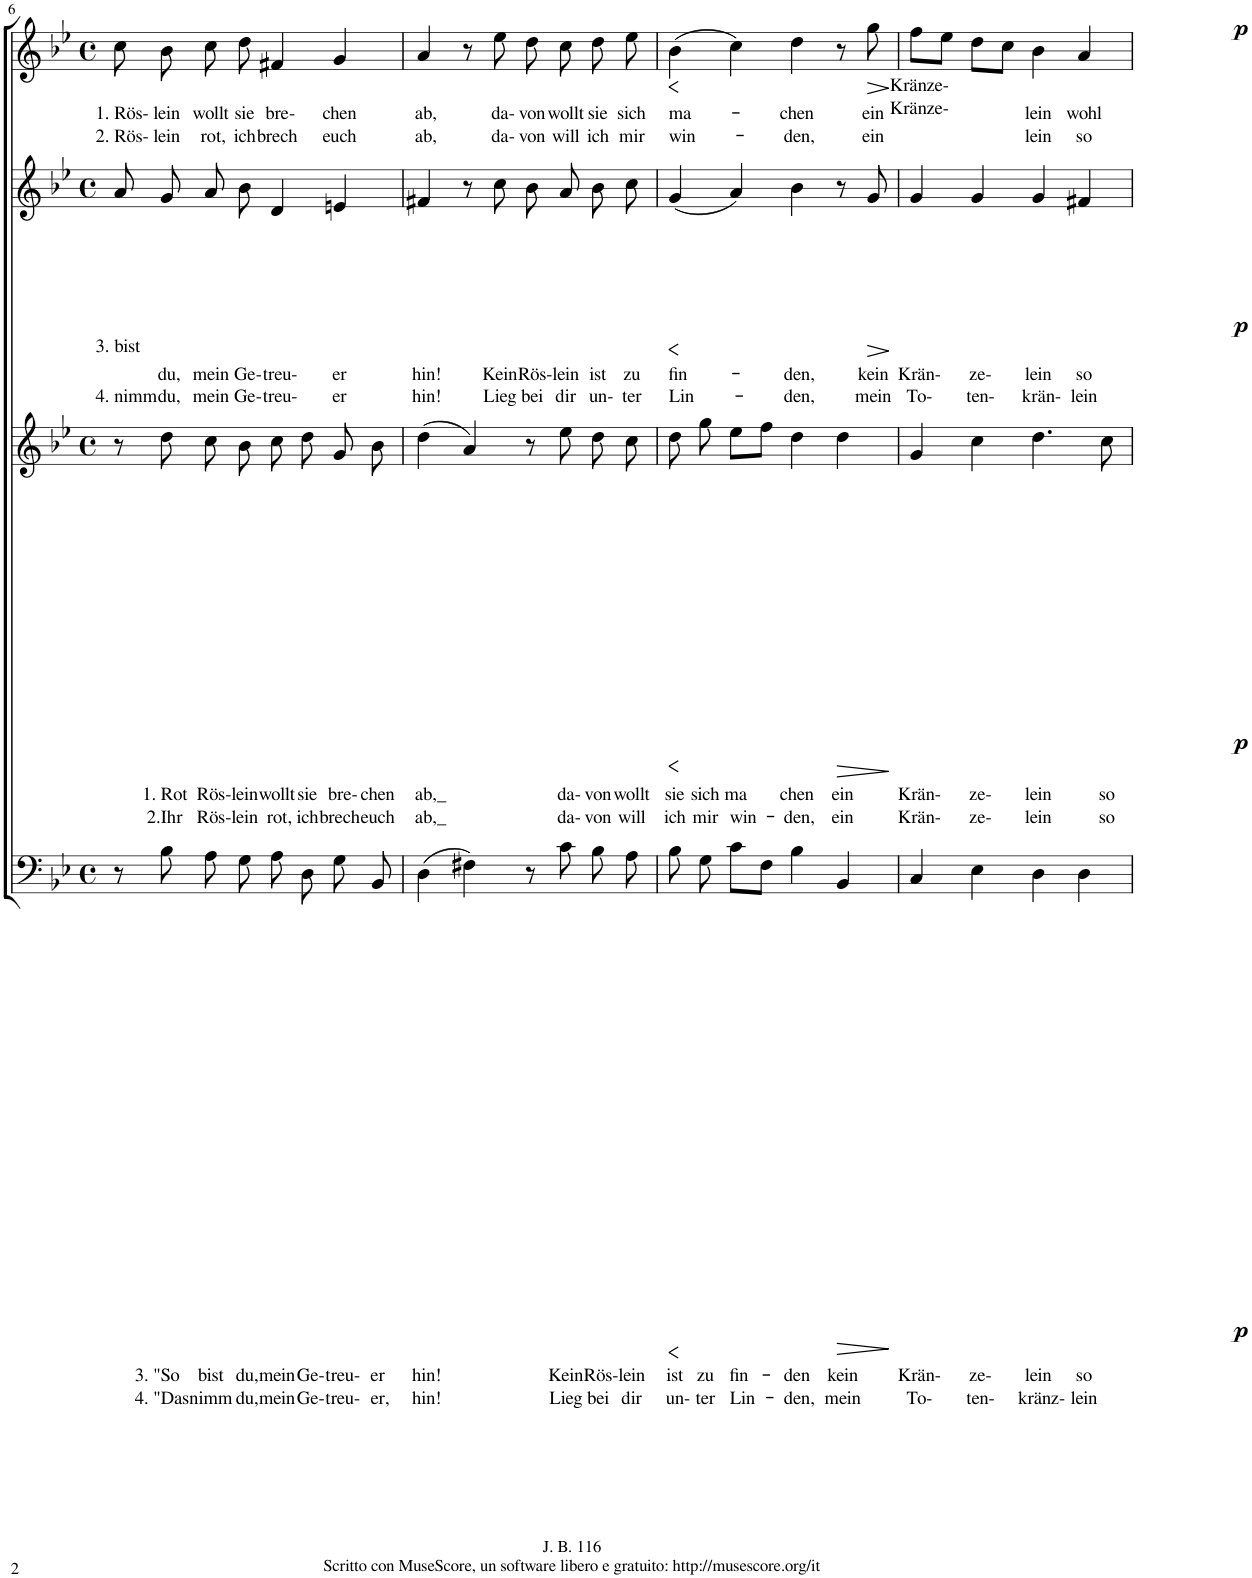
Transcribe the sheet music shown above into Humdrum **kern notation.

**kern	**text	**text	**dynam	**kern	**text	**text	**dynam	**kern	**text	**text	**dynam	**kern	**text	**text	**dynam
*part4	*part4	*part4	*part4	*part3	*part3	*part3	*part3	*part2	*part2	*part2	*part2	*part1	*part1	*part1	*part1
*staff4	*staff4	*staff4	*staff4	*staff3	*staff3	*staff3	*staff3	*staff2	*staff2	*staff2	*staff2	*staff1	*staff1	*staff1	*staff1
*I"Baẞ	*	*	*	*I"Tenor	*	*	*	*I"Alt	*	*	*	*I"Sopran	*	*	*
!!LO:PB:g=z
*clefF4	*	*	*	*clefG2	*	*	*	*clefG2	*	*	*	*clefG2	*	*	*
*k[b-e-]	*	*	*	*k[b-e-]	*	*	*	*k[b-e-]	*	*	*	*k[b-e-]	*	*	*
*M4/4	*	*	*	*M4/4	*	*	*	*M4/4	*	*	*	*M4/4	*	*	*
*met(c)	*	*	*	*met(c)	*	*	*	*met(c)	*	*	*	*met(c)	*	*	*
=6	=6	=6	=6	=6	=6	=6	=6	=6	=6	=6	=6	=6	=6	=6	=6
!	!	!	!	!	!	!	!	!	!LO:LY:b	!LO:LY:b	!	!	!LO:LY:b	!LO:LY:b	!
8r	.	.	.	8r	.	.	.	8a/L	3. bist	4. nimm	.	8cc\	1. Rös-	2. Rös-	.
!	!LO:LY:b	!LO:LY:b	!	!	!LO:LY:b	!LO:LY:b	!	!	!LO:LY:b	!LO:LY:b	!	!	!LO:LY:b	!LO:LY:b	!
8B-\	3. "So	4. "Das	.	8dd\	1. Rot	2.Ihr	.	8g/J	du,	du,	.	8b-\	lein	lein	.
!	!LO:LY:b	!LO:LY:b	!	!	!LO:LY:b	!LO:LY:b	!	!	!LO:LY:b	!LO:LY:b	!	!	!LO:LY:b	!LO:LY:b	!
8A\	bist	nimm	.	8cc\	Rös-	Rös-	.	8a/L	mein	mein	.	8cc\	wollt	rot,	.
!	!LO:LY:b	!LO:LY:b	!	!	!LO:LY:b	!LO:LY:b	!	!	!LO:LY:b	!LO:LY:b	!	!	!LO:LY:b	!LO:LY:b	!
8G\	du,	du,	.	8b-\	lein	lein	.	8b-/J	Ge-	Ge-	.	8dd\	sie	ich	.
!	!LO:LY:b	!LO:LY:b	!	!	!LO:LY:b	!LO:LY:b	!	!	!LO:LY:b	!LO:LY:b	!	!	!LO:LY:b	!LO:LY:b	!
8A\	mein	mein	.	8cc\	wollt	rot,	.	4d/	treu-	treu-	.	4f#X/	bre-	brech	.
!	!LO:LY:b	!LO:LY:b	!	!	!LO:LY:b	!LO:LY:b	!	!	!	!	!	!	!	!	!
8D\	Ge-	Ge-	.	8dd\	sie	ich	.	.	.	.	.	.	.	.	.
!	!LO:LY:b	!LO:LY:b	!	!	!LO:LY:b	!LO:LY:b	!	!	!LO:LY:b	!LO:LY:b	!	!	!LO:LY:b	!LO:LY:b	!
8G\	treu-	treu-	.	8g/	bre-	brech	.	4en/	er	er	.	4g/	chen	euch	.
!	!LO:LY:b	!LO:LY:b	!	!	!LO:LY:b	!LO:LY:b	!	!	!	!	!	!	!	!	!
8BB-/	er	er,	.	8b-\	chen	euch	.	.	.	.	.	.	.	.	.
=7	=7	=7	=7	=7	=7	=7	=7	=7	=7	=7	=7	=7	=7	=7	=7
!	!LO:LY:b	!LO:LY:b	!	!	!LO:LY:b	!LO:LY:b	!	!	!LO:LY:b	!LO:LY:b	!	!	!LO:LY:b	!LO:LY:b	!
(4D\	hin!	hin!	.	(4dd\	ab,_	ab,_	.	4f#X/	hin!	hin!	.	4a/	ab,	ab,	.
4F#X\)	.	.	.	4a/)	.	.	.	8r	.	.	.	8r	.	.	.
!	!	!	!	!	!	!	!	!	!LO:LY:b	!LO:LY:b	!	!	!LO:LY:b	!LO:LY:b	!
.	.	.	.	.	.	.	.	8cc\	Kein	Lieg	.	8ee-\	da-	da-	.
!	!	!	!	!	!	!	!	!	!LO:LY:b	!LO:LY:b	!	!	!LO:LY:b	!LO:LY:b	!
8r	.	.	.	8r	.	.	.	8b-/L	Rös-	bei	.	8dd\	von	von	.
!	!LO:LY:b	!LO:LY:b	!	!	!LO:LY:b	!LO:LY:b	!	!	!LO:LY:b	!LO:LY:b	!	!	!LO:LY:b	!LO:LY:b	!
8c\	Kein	Lieg	.	8ee-\	da-	da-	.	8a/J	lein	dir	.	8cc\	wollt	will	.
!	!LO:LY:b	!LO:LY:b	!	!	!LO:LY:b	!LO:LY:b	!	!	!LO:LY:b	!LO:LY:b	!	!	!LO:LY:b	!LO:LY:b	!
8B-\	Rös-	bei	.	8dd\	von	von	.	8b-\L	ist	un-	.	8dd\	sie	ich	.
!	!LO:LY:b	!LO:LY:b	!	!	!LO:LY:b	!LO:LY:b	!	!	!LO:LY:b	!LO:LY:b	!	!	!LO:LY:b	!LO:LY:b	!
8A\	lein	dir	.	8cc\	wollt	will	.	8cc\J	zu	ter	.	8ee-\	sich	mir	.
=8	=8	=8	=8	=8	=8	=8	=8	=8	=8	=8	=8	=8	=8	=8	=8
!	!LO:LY:b	!LO:LY:b	!LO:HP:b	!	!LO:LY:b	!LO:LY:b	!LO:HP:b	!	!LO:LY:b	!LO:LY:b	!LO:HP:b	!	!LO:LY:b	!LO:LY:b	!LO:HP:b
8B-\	ist	un-	<	8dd\	sie	ich	<	(4g/	fin-	Lin-	<	(4b-\	ma-	win-	<
!	!LO:LY:b	!LO:LY:b	!	!	!LO:LY:b	!LO:LY:b	!	!	!	!	!	!	!	!	!
8G\	zu	ter	.	8gg\	sich	mir	.	.	.	.	.	.	.	.	.
!	!LO:LY:b	!LO:LY:b	!	!	!LO:LY:b	!LO:LY:b	!	!	!	!	!	!	!	!	!
8c\L	fin-	Lin-	.	8ee-\L	ma	win-	.	4a/)	.	.	.	4cc\)	.	.	.
8F\J	.	.	.	8ff\J	.	.	.	.	.	.	.	.	.	.	.
!	!LO:LY:b	!LO:LY:b	!	!	!LO:LY:b	!LO:LY:b	!	!	!LO:LY:b	!LO:LY:b	!	!	!LO:LY:b	!LO:LY:b	!
4B-\	-den	-den,	.	4dd\	chen	-den,	.	4b-\	-den,	-den,	.	4dd\	-chen	-den,	.
!	!LO:LY:b	!LO:LY:b	!LO:HP:b	!	!LO:LY:b	!LO:LY:b	!LO:HP:b	!	!	!	!	!	!	!	!
4BB-/	kein	mein	>	4dd\	ein	ein	>	8r	.	.	.	8r	.	.	.
!	!	!	!	!	!	!	!	!	!LO:LY:b	!LO:LY:b	!LO:HP:b	!	!LO:LY:b	!LO:LY:b	!LO:HP:b
.	.	.	.	.	.	.	.	8g/	kein	mein	>	8gg\	ein	ein	>
.	.	.	[ ]	.	.	.	[ ]	.	.	.	[ ]	.	.	.	[ ]
=9	=9	=9	=9	=9	=9	=9	=9	=9	=9	=9	=9	=9	=9	=9	=9
!	!LO:LY:b	!LO:LY:b	!	!	!LO:LY:b	!LO:LY:b	!	!	!LO:LY:b	!LO:LY:b	!	!	!LO:LY:b	!LO:LY:b	!
4C/	Krän-	To-	.	4g/	Krän-	Krän-	.	4g/	Krän-	To-	.	8ff\L	Kränze-	Kränze-	.
.	.	.	.	.	.	.	.	.	.	.	.	8ee-\J	.	.	.
!	!LO:LY:b	!LO:LY:b	!	!	!LO:LY:b	!LO:LY:b	!	!	!LO:LY:b	!LO:LY:b	!	!	!	!	!
4E-\	ze-	ten-	.	4cc\	ze-	ze-	.	4g/	ze-	ten-	.	8dd\L	.	.	.
.	.	.	.	.	.	.	.	.	.	.	.	8cc\J	.	.	.
!	!LO:LY:b	!LO:LY:b	!LO:DY:b	!	!LO:LY:b	!LO:LY:b	!LO:DY:b	!	!LO:LY:b	!LO:LY:b	!LO:DY:b	!	!LO:LY:b	!LO:LY:b	!LO:DY:b
4D\	lein	kränz-	p	4.dd\	lein	lein	p	4g/	lein	krän-	p	4b-\	lein	lein	p
!	!LO:LY:b	!LO:LY:b	!	!	!	!	!	!	!LO:LY:b	!LO:LY:b	!	!	!LO:LY:b	!LO:LY:b	!
4D\	so	lein	.	.	.	.	.	4f#X/	so	lein	.	4a/	wohl	so	.
!	!	!	!	!	!LO:LY:b	!LO:LY:b	!	!	!	!	!	!	!	!	!
.	.	.	.	8cc\	so	so	.	.	.	.	.	.	.	.	.
=	=	=	=	=	=	=	=	=	=	=	=	=	=	=	=
*-	*-	*-	*-	*-	*-	*-	*-	*-	*-	*-	*-	*-	*-	*-	*-
